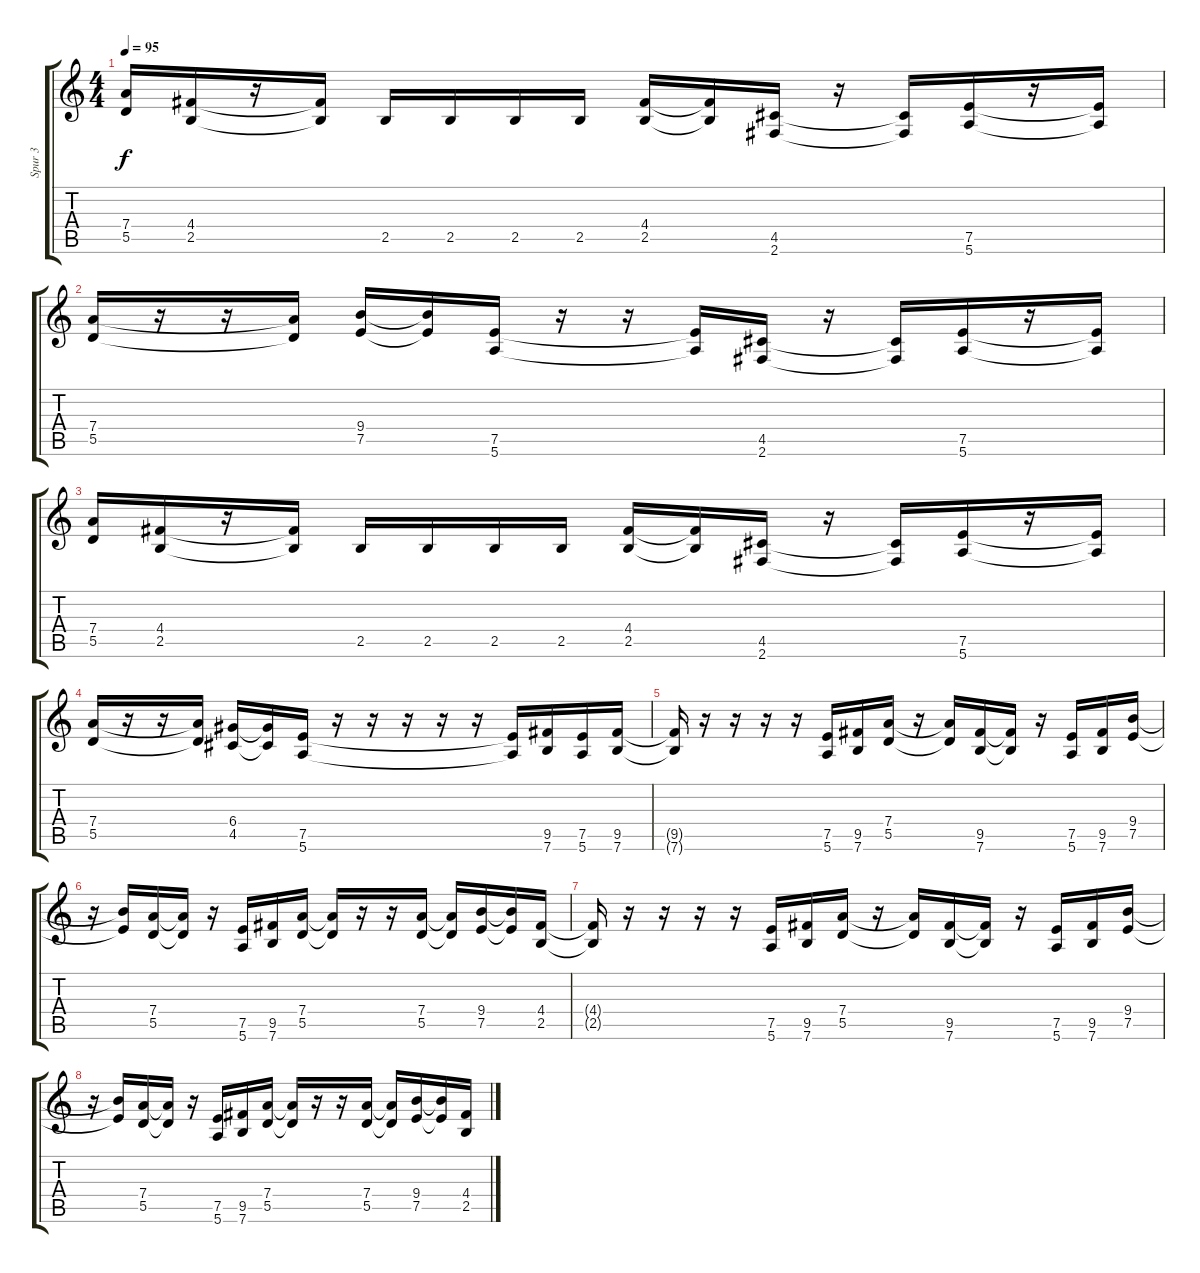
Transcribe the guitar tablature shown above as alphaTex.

\track ("Spur 3" "Spur 3") {instrument distortionguitar}
\staff {score tabs}
\tuning (E4 B3 G3 D3 A2 E2) {hide}
\ts (4 4)
\tempo 95
\clef g2
\ks c
(7.4 5.5).16{dy f} (4.4 2.5).16 r.16 (4.4{t} 2.5{t}).16 2.5.16 2.5.16 2.5.16 2.5.16 (4.4 2.5).16 (4.4{t} 2.5{t}).16 (4.5 2.6).16 r.16 (4.5{t} 2.6{t}).16 (7.5 5.6).16 r.16 (7.5{t} 5.6{t}).16 |
(7.4 5.5).16 r.16 r.16 (7.4{t} 5.5{t}).16 (9.4 7.5).16 (9.4{t} 7.5{t}).16 (7.5 5.6).16 r.16 r.16 (7.5{t} 5.6{t}).16 (4.5 2.6).16 r.16 (4.5{t} 2.6{t}).16 (7.5 5.6).16 r.16 (7.5{t} 5.6{t}).16 |
(7.4 5.5).16 (4.4 2.5).16 r.16 (4.4{t} 2.5{t}).16 2.5.16 2.5.16 2.5.16 2.5.16 (4.4 2.5).16 (4.4{t} 2.5{t}).16 (4.5 2.6).16 r.16 (4.5{t} 2.6{t}).16 (7.5 5.6).16 r.16 (7.5{t} 5.6{t}).16 |
(7.4 5.5).16 r.16 r.16 (7.4{t} 5.5{t}).16 (6.4 4.5).16 (6.4{t} 4.5{t}).16 (7.5 5.6).16 r.16 r.16 r.16 r.16 r.16 (7.5{t} 5.6{t}).16 (9.5 7.6).16 (7.5 5.6).16 (9.5 7.6).16 |
(9.5{t} 7.6{t}).16 r.16 r.16 r.16 r.16 (7.5 5.6).16 (9.5 7.6).16 (7.4 5.5).16 r.16 (7.4{t} 5.5{t}).16 (9.5 7.6).16 (9.5{t} 7.6{t}).16 r.16 (7.5 5.6).16 (9.5 7.6).16 (9.4 7.5).16 |
r.16 (9.4{t} 7.5{t}).16 (7.4 5.5).16 (7.4{t} 5.5{t}).16 r.16 (7.5 5.6).16 (9.5 7.6).16 (7.4 5.5).16 (7.4{t} 5.5{t}).16 r.16 r.16 (7.4 5.5).16 (7.4{t} 5.5{t}).16 (9.4 7.5).16 (9.4{t} 7.5{t}).16 (4.4 2.5).16 |
(4.4{t} 2.5{t}).16 r.16 r.16 r.16 r.16 (7.5 5.6).16 (9.5 7.6).16 (7.4 5.5).16 r.16 (7.4{t} 5.5{t}).16 (9.5 7.6).16 (9.5{t} 7.6{t}).16 r.16 (7.5 5.6).16 (9.5 7.6).16 (9.4 7.5).16 |
r.16 (9.4{t} 7.5{t}).16 (7.4 5.5).16 (7.4{t} 5.5{t}).16 r.16 (7.5 5.6).16 (9.5 7.6).16 (7.4 5.5).16 (7.4{t} 5.5{t}).16 r.16 r.16 (7.4 5.5).16 (7.4{t} 5.5{t}).16 (9.4 7.5).16 (9.4{t} 7.5{t}).16 (4.4 2.5).16
